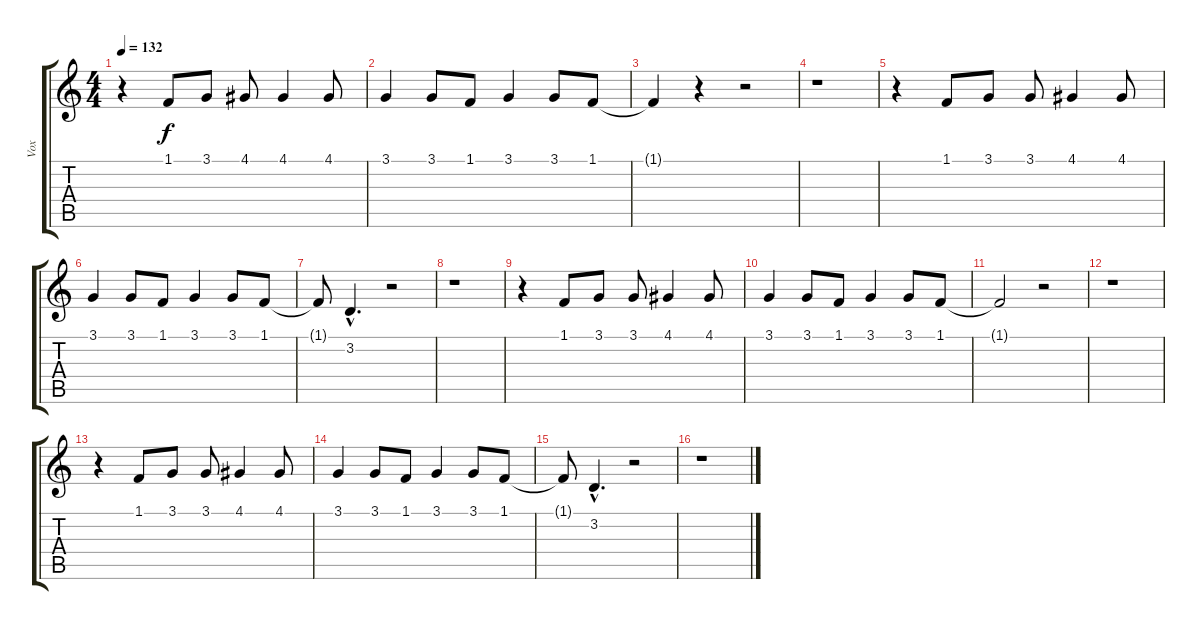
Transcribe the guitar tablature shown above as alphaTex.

\track ("Vox" "Vox") {instrument synthvoice}
\staff {score tabs}
\tuning (E4 B3 G3 D3 A2 E2) {hide}
\ts (4 4)
\tempo 132
\clef g2
\ks c
r.4{dy f} 1.1.8 3.1.8 4.1.8 4.1.4 4.1.8 |
3.1.4 3.1.8 1.1.8 3.1.4 3.1.8 1.1.8 |
1.1{t}.4 r.4 r.2 |
r.1 |
r.4 1.1.8 3.1.8 3.1.8 4.1.4 4.1.8 |
3.1.4 3.1.8 1.1.8 3.1.4 3.1.8 1.1.8 |
1.1{t}.8 3.2{hac}.4{d} r.2 |
r.1 |
r.4 1.1.8 3.1.8 3.1.8 4.1.4 4.1.8 |
3.1.4 3.1.8 1.1.8 3.1.4 3.1.8 1.1.8 |
1.1{t}.2 r.2 |
r.1 |
r.4 1.1.8 3.1.8 3.1.8 4.1.4 4.1.8 |
3.1.4 3.1.8 1.1.8 3.1.4 3.1.8 1.1.8 |
1.1{t}.8 3.2{hac}.4{d} r.2 |
r.1
